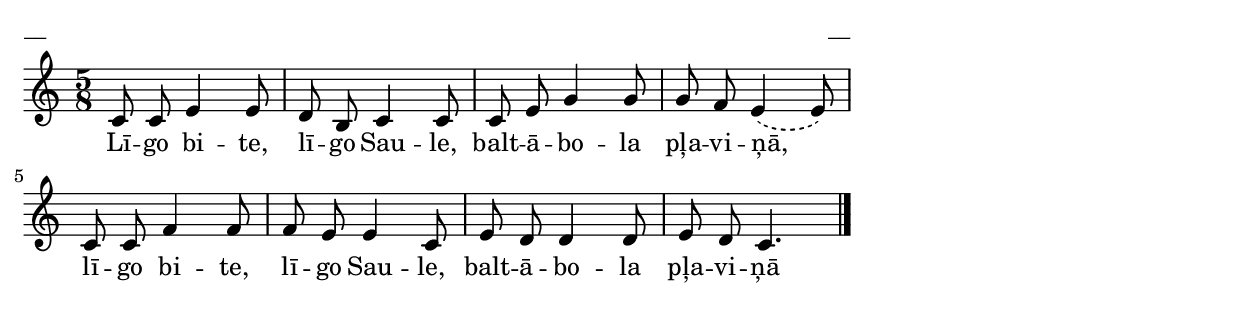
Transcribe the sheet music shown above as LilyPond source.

\version "2.13.16"
%\header {
%    title = "līgo saule, līgo bite",AA lapas
%}
\paper {
line-width = 14\cm
left-margin = 0.4\cm
between-system-padding = 0.1\cm
between-system-space = 0.1\cm
}
\layout {
indent = #0
ragged-last = ##f
}

voiceA = \relative c' {
\clef "treble"
\key c \major
\time 5/8
c8 c e4 e8 |
d8 b c4 c8 |
c8 e g4 g8 |
\slurDashed
g8 f e4( e8) |
c8 c f4 f8 |
f8 e e4 c8 |
e8 d d4 d8 |
e8 d c4.
\bar "|."
} 

lyricA = \lyricmode {
Lī -- go bi -- te, lī -- go Sau -- le, balt -- ā -- bo -- la pļa -- vi -- ņā, 
lī -- go bi -- te, lī -- go Sau -- le, balt -- ā -- bo -- la pļa -- vi -- ņā
} 

fullScore = <<
\new Staff {
<<
\new Voice = "voiceA" { \oneVoice \autoBeamOff \voiceA }
\lyricsto "voiceA" \new Lyrics \lyricA
>>
}
>>

\score {
\fullScore
\header { piece = "__" opus = "__" }
}
\markup { \with-color #(x11-color 'white) \sans \smaller "__" }
\score {
\unfoldRepeats
\fullScore
\midi {
\context { \Staff \remove "Staff_performer" }
\context { \Voice \consists "Staff_performer" }
}
}

